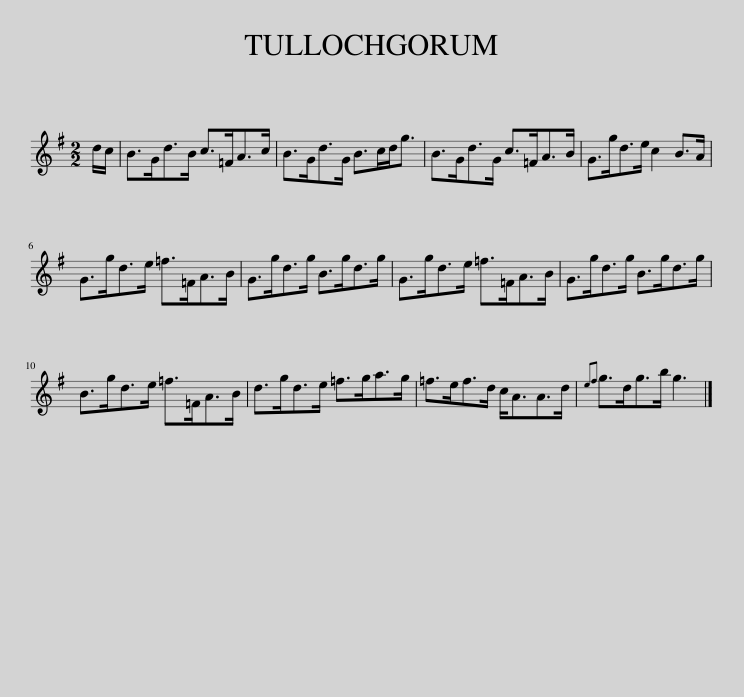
X:1
L:1/8
M:2/2
I:linebreak $
K:G
V:1 treble
V:1
 d/c/ | B>Gd>B c>=FA>c | B>Gd>G B>cd<g | B>Gd>G c>=FA>B | G>gd>e c2 B>A |$ %5
 G>gd>e =f>=FA>B | G>gd>g B>gd>g | G>gd>e =f>=FA>B | G>gd>g B>gd>g |$ B>gd>e =f>=FA>B | %10
 d>gd>e =f>ga>g | =f>ef>d c<AA>d |{ef} g>dg>b g3 |] %13
